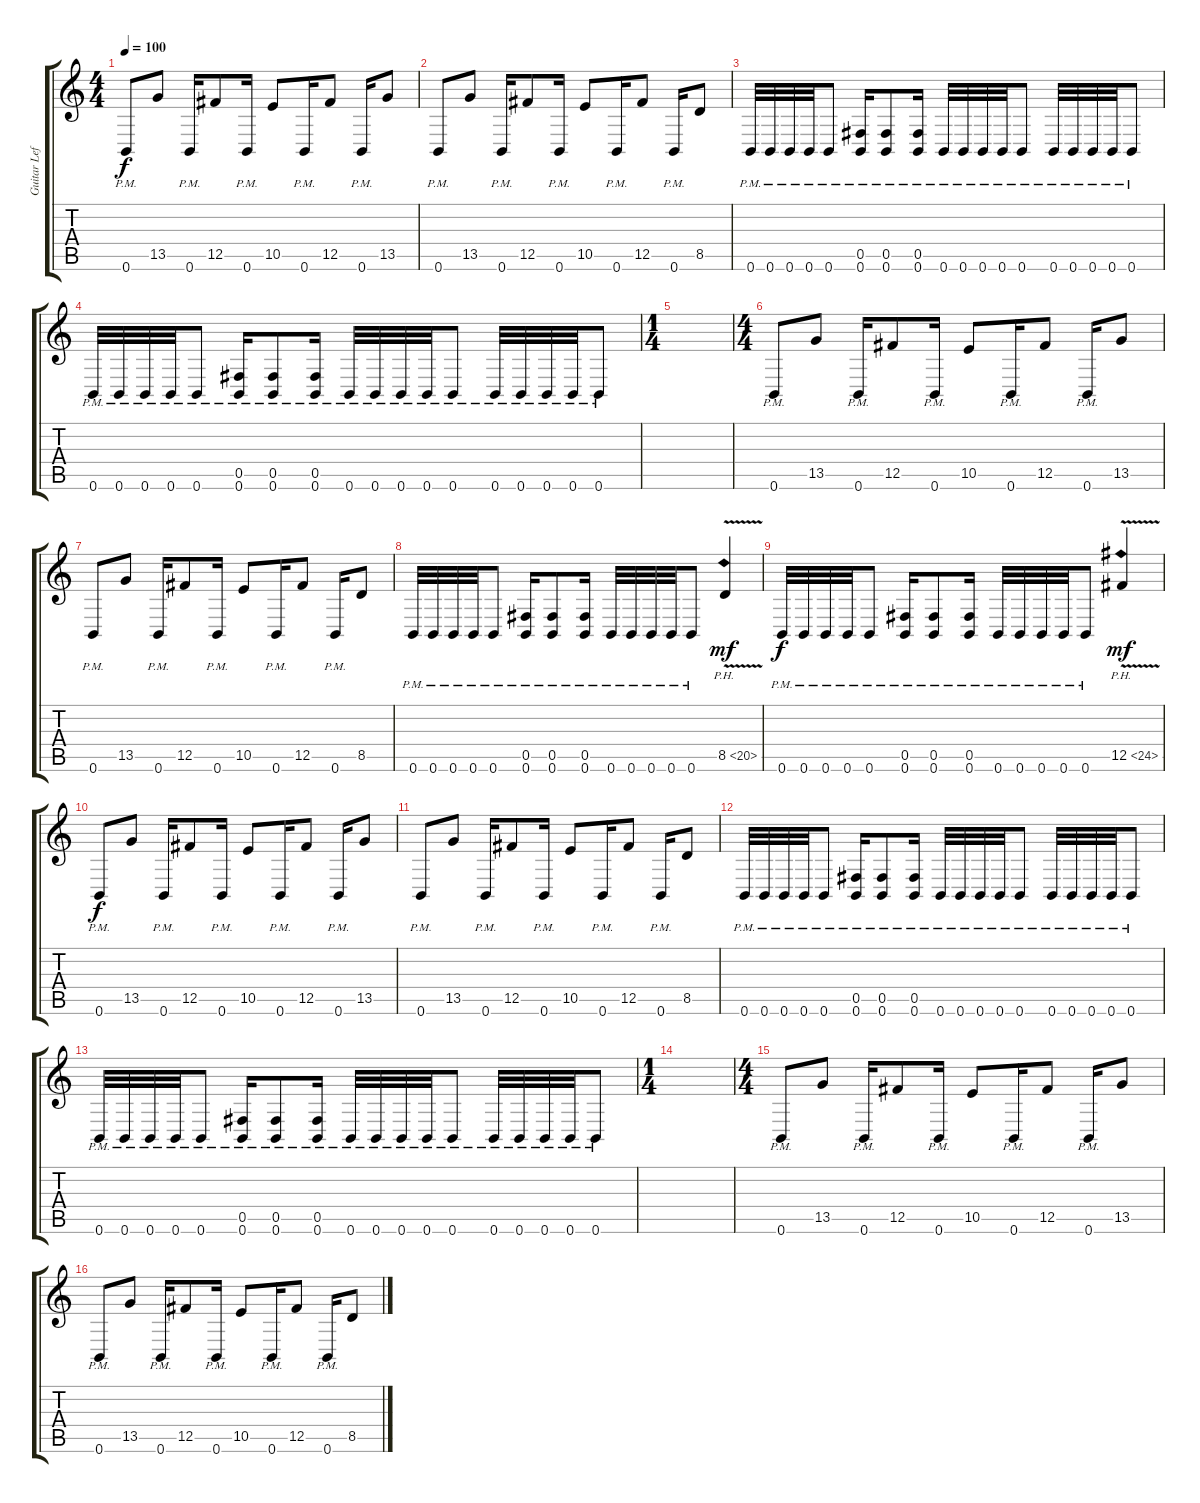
\track ("Guitar Left" "Guitar Lef") {instrument distortionguitar}
\staff {score tabs}
\tuning (Db4 Ab3 E3 B2 Gb2 B1) {hide}
\ts (4 4)
\tempo 100
\clef g2
\ks c
0.6{pm}.8{dy f} 13.5.8 0.6{pm}.16 12.5.8 0.6{pm}.16 10.5.8 0.6{pm}.16 12.5.8 0.6{pm}.16 13.5.8 |
0.6{pm}.8 13.5.8 0.6{pm}.16 12.5.8 0.6{pm}.16 10.5.8 0.6{pm}.16 12.5.8 0.6{pm}.16 8.5.8 |
0.6{pm}.32 0.6{pm}.32 0.6{pm}.32 0.6{pm}.32 0.6{pm}.8 (0.5{pm} 0.6{pm}).16 (0.5{pm} 0.6{pm}).8 (0.5{pm} 0.6{pm}).16 0.6{pm}.32 0.6{pm}.32 0.6{pm}.32 0.6{pm}.32 0.6{pm}.8 0.6{pm}.32 0.6{pm}.32 0.6{pm}.32 0.6{pm}.32 0.6{pm}.8 |
0.6{pm}.32 0.6{pm}.32 0.6{pm}.32 0.6{pm}.32 0.6{pm}.8 (0.5{pm} 0.6{pm}).16 (0.5{pm} 0.6{pm}).8 (0.5{pm} 0.6{pm}).16 0.6{pm}.32 0.6{pm}.32 0.6{pm}.32 0.6{pm}.32 0.6{pm}.8 0.6{pm}.32 0.6{pm}.32 0.6{pm}.32 0.6{pm}.32 0.6{pm}.8 |
\ts (1 4)
|
\ts (4 4)
0.6{pm}.8 13.5.8 0.6{pm}.16 12.5.8 0.6{pm}.16 10.5.8 0.6{pm}.16 12.5.8 0.6{pm}.16 13.5.8 |
0.6{pm}.8 13.5.8 0.6{pm}.16 12.5.8 0.6{pm}.16 10.5.8 0.6{pm}.16 12.5.8 0.6{pm}.16 8.5.8 |
0.6{pm}.32 0.6{pm}.32 0.6{pm}.32 0.6{pm}.32 0.6{pm}.8 (0.5{pm} 0.6{pm}).16 (0.5{pm} 0.6{pm}).8 (0.5{pm} 0.6{pm}).16 0.6{pm}.32 0.6{pm}.32 0.6{pm}.32 0.6{pm}.32 0.6{pm}.8 8.5{ph 12 v}.4{dy mf} |
0.6{pm}.32{dy f} 0.6{pm}.32 0.6{pm}.32 0.6{pm}.32 0.6{pm}.8 (0.5{pm} 0.6{pm}).16 (0.5{pm} 0.6{pm}).8 (0.5{pm} 0.6{pm}).16 0.6{pm}.32 0.6{pm}.32 0.6{pm}.32 0.6{pm}.32 0.6{pm}.8 12.5{ph 12 v}.4{dy mf} |
0.6{pm}.8{dy f} 13.5.8 0.6{pm}.16 12.5.8 0.6{pm}.16 10.5.8 0.6{pm}.16 12.5.8 0.6{pm}.16 13.5.8 |
0.6{pm}.8 13.5.8 0.6{pm}.16 12.5.8 0.6{pm}.16 10.5.8 0.6{pm}.16 12.5.8 0.6{pm}.16 8.5.8 |
0.6{pm}.32 0.6{pm}.32 0.6{pm}.32 0.6{pm}.32 0.6{pm}.8 (0.5{pm} 0.6{pm}).16 (0.5{pm} 0.6{pm}).8 (0.5{pm} 0.6{pm}).16 0.6{pm}.32 0.6{pm}.32 0.6{pm}.32 0.6{pm}.32 0.6{pm}.8 0.6{pm}.32 0.6{pm}.32 0.6{pm}.32 0.6{pm}.32 0.6{pm}.8 |
0.6{pm}.32 0.6{pm}.32 0.6{pm}.32 0.6{pm}.32 0.6{pm}.8 (0.5{pm} 0.6{pm}).16 (0.5{pm} 0.6{pm}).8 (0.5{pm} 0.6{pm}).16 0.6{pm}.32 0.6{pm}.32 0.6{pm}.32 0.6{pm}.32 0.6{pm}.8 0.6{pm}.32 0.6{pm}.32 0.6{pm}.32 0.6{pm}.32 0.6{pm}.8 |
\ts (1 4)
|
\ts (4 4)
0.6{pm}.8 13.5.8 0.6{pm}.16 12.5.8 0.6{pm}.16 10.5.8 0.6{pm}.16 12.5.8 0.6{pm}.16 13.5.8 |
0.6{pm}.8 13.5.8 0.6{pm}.16 12.5.8 0.6{pm}.16 10.5.8 0.6{pm}.16 12.5.8 0.6{pm}.16 8.5.8
